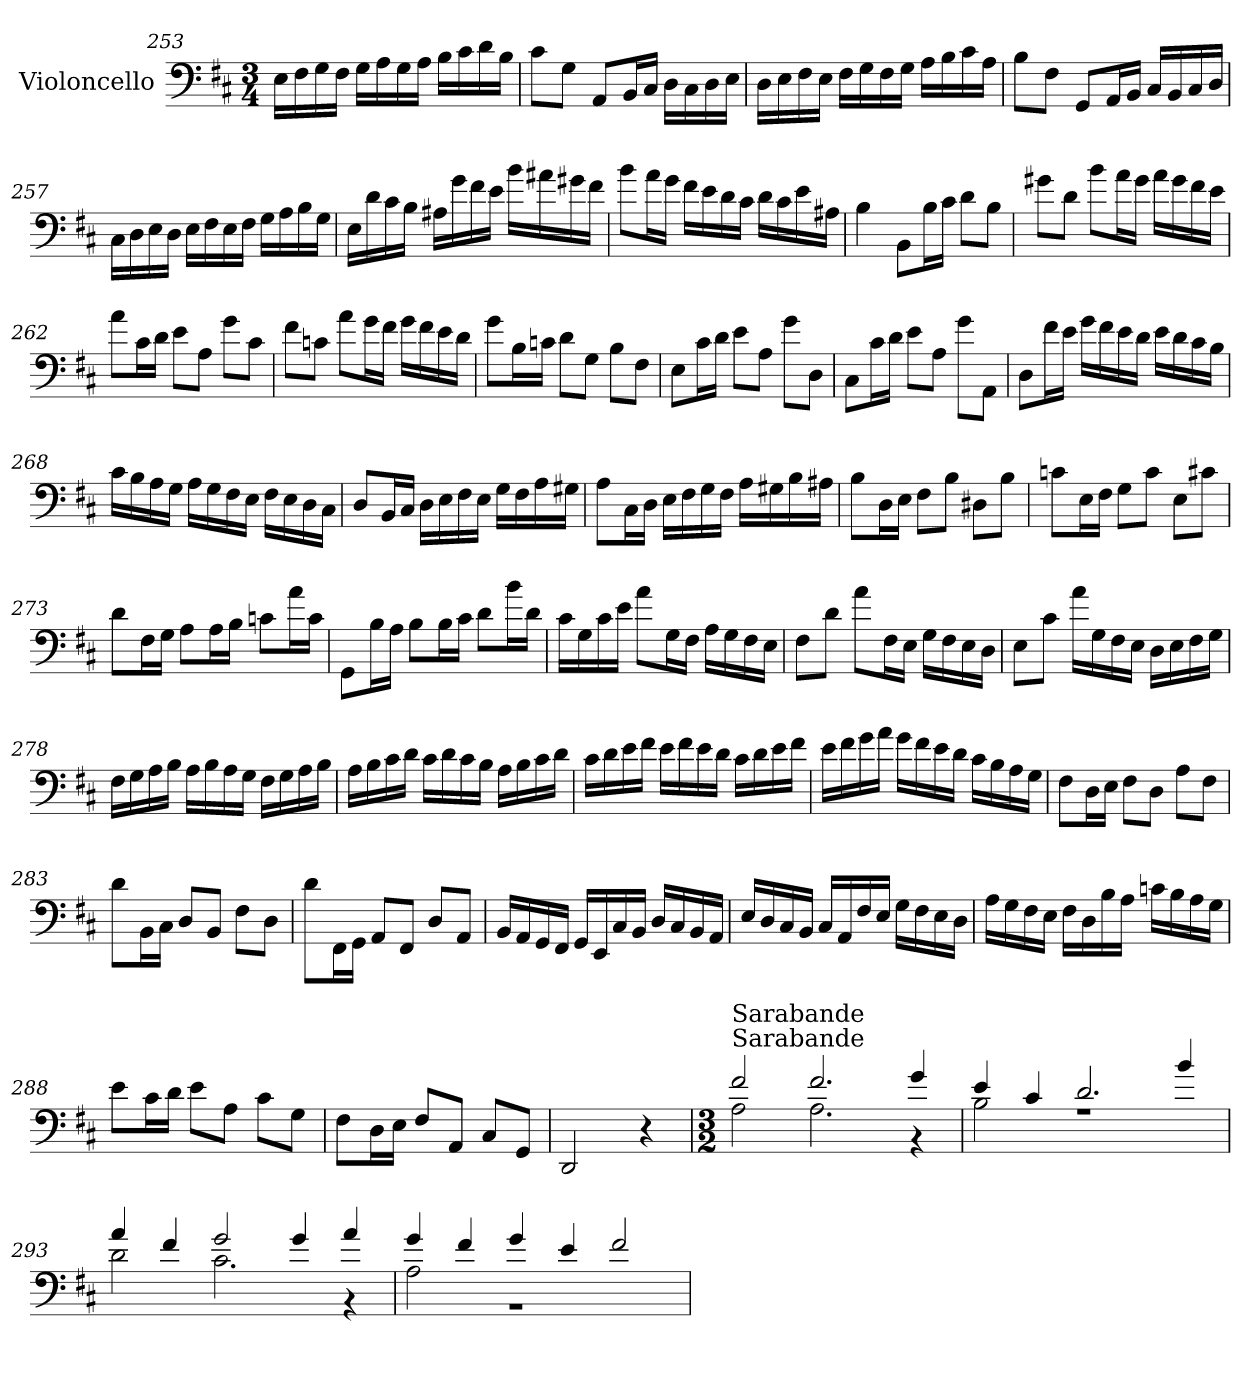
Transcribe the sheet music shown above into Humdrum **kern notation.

**kern
*part1
*staff1
*I"Violoncello
*I'Vc.
*clefF4
*k[f#c#]
*M3/4
=253
16E\LL
16F#\
16G\
16F#\JJ
16G\LL
16A\
16G\
16A\JJ
16B\LL
16c#\
16d\
16B\JJ
=254
8c#\L
8G\J
8AA/L
16BB/L
16C#/JJ
16D\LL
16C#\
16D\
16E\JJ
=255
16D\LL
16E\
16F#\
16E\JJ
16F#\LL
16G\
16F#\
16G\JJ
16A\LL
16B\
16c#\
16A\JJ
!!LO:LB:g=z
=256
8B\L
8F#\J
8GG/L
16AA/L
16BB/JJ
16C#/LL
16BB/
16C#/
16D/JJ
=257
16C#\LL
16D\
16E\
16D\JJ
16E\LL
16F#\
16E\
16F#\JJ
16G\LL
16A\
16B\
16G\JJ
=258
16E\LL
16d\
16c#\
16B\JJ
16A#X\LL
16g\
16f#\
16e\JJ
16b\LL
16a#X\
16g#X\
16f#\JJ
!!LO:LB:g=z
=259
8b\L
16a\L
16g\JJ
16f#\LL
16e\
16d\
16c#\JJ
16d\LL
16c#\
16e\
16A#X\JJ
=260
4B\
8BB\L
16B\L
16c#\JJ
8d\L
8B\J
=261
8g#X\L
8d\J
8b\L
16a\L
16g#\JJ
16a\LL
16g#\
16f#\
16e\JJ
=262
8a\L
16c#\L
16d\JJ
8e\L
8A\J
8g\L
8c#\J
!!LO:LB:g=z
=263
8f#\L
8cn\J
8a\L
16g\L
16f#\JJ
16g\LL
16f#\
16e\
16d\JJ
=264
8g\L
16B\L
16cn\JJ
8d\L
8G\J
8B\L
8F#\J
=265
8E\L
16c#\L
16d\JJ
8e\L
8A\J
8g\L
8D\J
=266
8C#\L
16c#\L
16d\JJ
8e\L
8A\J
8g\L
8AA\J
!!LO:LB:g=z
=267
8D\L
16f#\L
16e\JJ
16g\LL
16f#\
16e\
16d\JJ
16e\LL
16d\
16c#\
16B\JJ
=268
16c#\LL
16B\
16A\
16G\JJ
16A\LL
16G\
16F#\
16E\JJ
16F#\LL
16E\
16D\
16C#\JJ
=269
8D/L
16BB/L
16C#/JJ
16D\LL
16E\
16F#\
16E\JJ
16G\LL
16F#\
16A\
16G#X\JJ
!!LO:LB:g=z
=270
8A\L
16C#\L
16D\JJ
16E\LL
16F#\
16G\
16F#\JJ
16A\LL
16G#X\
16B\
16A#X\JJ
=271
8B\L
16D\L
16E\JJ
8F#\L
8B\J
8D#X\L
8B\J
=272
8cn\L
16E\L
16F#\JJ
8G\L
8c\J
8E\L
8c#X\J
=273
8d\L
16F#\L
16G\JJ
8A\L
16A\L
16B\JJ
8cn\L
16a\L
16c\JJ
!!LO:PB:g=z
=274
8GG\L
16B\L
16A\JJ
8B\L
16B\L
16c#\JJ
8d\L
16b\L
16d\JJ
=275
16c#\LL
16G\
16c#\
16e\JJ
8a\L
16G\L
16F#\JJ
16A\LL
16G\
16F#\
16E\JJ
=276
8F#\L
8d\J
8a\L
16F#\L
16E\JJ
16G\LL
16F#\
16E\
16D\JJ
=277
8E\L
8c#\J
16a\LL
16G\
16F#\
16E\JJ
16D\LL
16E\
16F#\
16G\JJ
!!LO:LB:g=z
=278
16F#\LL
16G\
16A\
16B\JJ
16A\LL
16B\
16A\
16G\JJ
16F#\LL
16G\
16A\
16B\JJ
=279
16A\LL
16B\
16c#\
16d\JJ
16c#\LL
16d\
16c#\
16B\JJ
16A\LL
16B\
16c#\
16d\JJ
=280
16c#\LL
16d\
16e\
16f#\JJ
16e\LL
16f#\
16e\
16d\JJ
16c#\LL
16d\
16e\
16f#\JJ
!!LO:LB:g=z
=281
16e\LL
16f#\
16g\
16a\JJ
16g\LL
16f#\
16e\
16d\JJ
16c#\LL
16B\
16A\
16G\JJ
=282
8F#\L
16D\L
16E\JJ
8F#\L
8D\J
8A\L
8F#\J
=283
8d\L
16BB\L
16C#\JJ
8D/L
8BB/J
8F#\L
8D\J
=284
8d\L
16FF#\L
16GG\JJ
8AA/L
8FF#/J
8D/L
8AA/J
!!LO:LB:g=z
=285
16BB/LL
16AA/
16GG/
16FF#/JJ
16GG/LL
16EE/
16C#/
16BB/JJ
16D/LL
16C#/
16BB/
16AA/JJ
=286
16E/LL
16D/
16C#/
16BB/JJ
16C#/LL
16AA/
16F#/
16E/JJ
16G\LL
16F#\
16E\
16D\JJ
=287
16A\LL
16G\
16F#\
16E\JJ
16F#\LL
16D\
16B\
16A\JJ
16cn\LL
16B\
16A\
16G\JJ
=288
8e\L
16c#\L
16d\JJ
8e\L
8A\J
8c#\L
8G\J
!!LO:LB:g=z
=289
8F#\L
16D\L
16E\JJ
8F#/L
8AA/J
8C#/L
8GG/J
=290
2DD/
4r
!!LO:PB:g=z
=291
*M3/2
*^
!LO:TX:a:t=Sarabande	!
!LO:TX:a:t=Sarabande	!
2f#/	2A\
2.f#/	2.A\
4g/	4r
=292	=292
4e/	2B\
4c#/	.
2.d/	1rA
4b/	.
=293	=293
4a/	2d\
4f#/	.
2g/	2.c#\
4g/	.
4a/	4r
=294	=294
4g/	2A\
4f#/	.
4g/	1r
4e/	.
2f#/	.
*v	*v
=
*-
